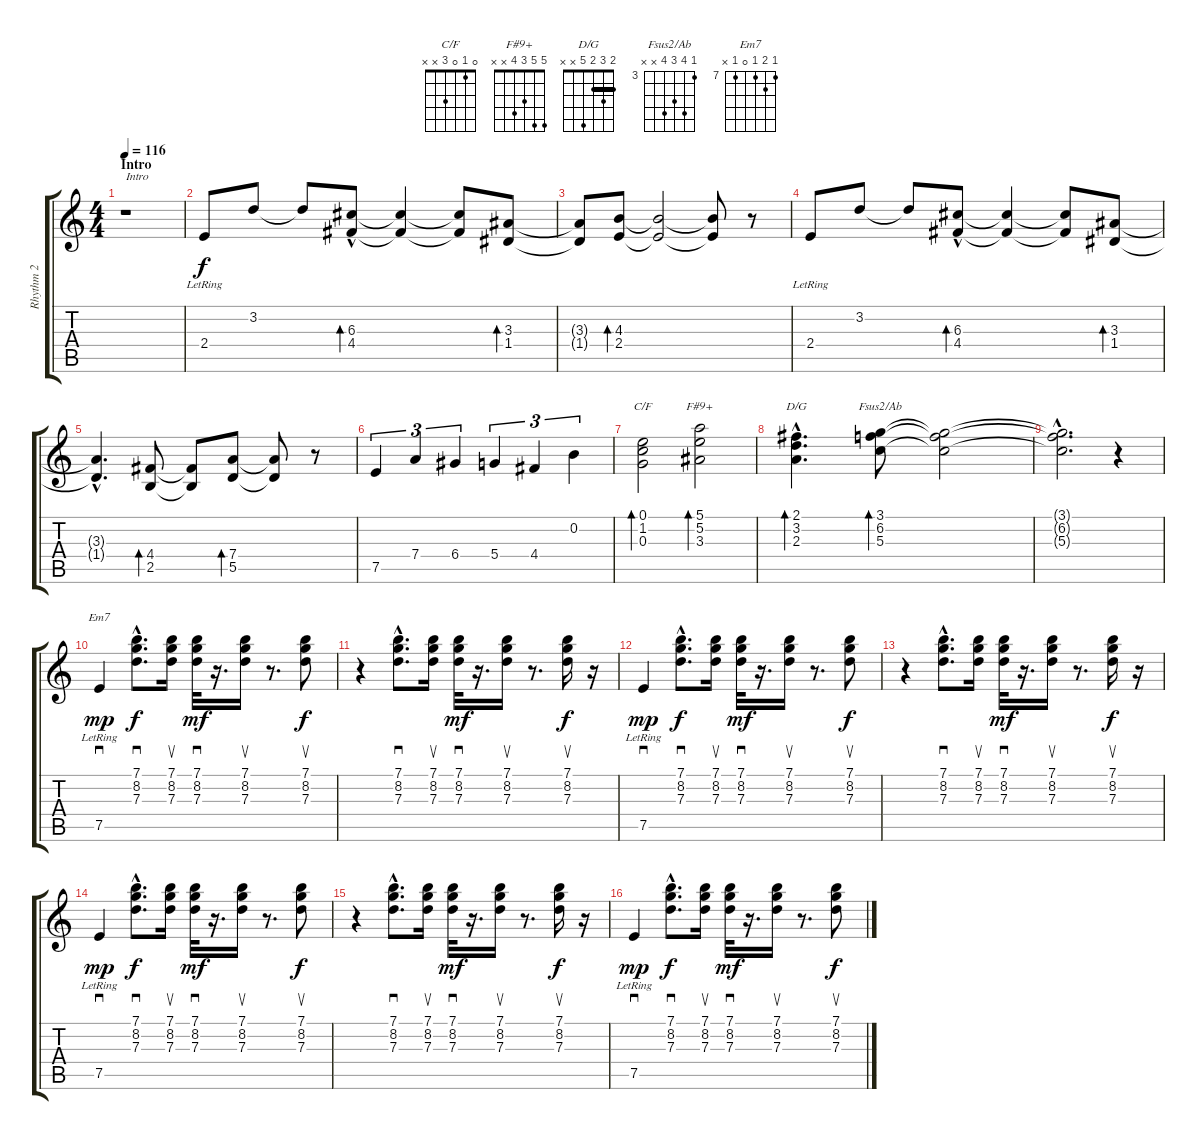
\track ("Rhythm 2" "Rhythm 2") {instrument electricguitarjazz}
\staff {score tabs}
\tuning (E4 B3 G3 D3 A2 E2) {hide}
\chord ("C/F" 0 1 0 3 x x)
\chord ("F#9+" 5 5 3 4 x x)
\chord ("D/G" 2 3 2 5 x x) {barre 2}
\chord ("Fsus2/Ab" 3 6 5 6 x x) {firstfret 3}
\chord ("Em7" 7 8 7 0 7 x) {firstfret 7}
\ts (4 4)
\section ("" "Intro")
\tempo 116
\clef g2
\ks c
r.1{txt "Intro" dy f volume 10 instrument electricguitarjazz} |
2.4{lr}.8 3.2.8 3.2{t}.8 (6.3{hac} 4.4).8{bd 120} (6.3{t} 4.4{t}).4 (6.3{t} 4.4{t}).8 (3.3 1.4).8{bd 120} |
(3.3{t} 1.4{t}).8 (4.3 2.4).8{bd 120} (4.3{t} 2.4{t}).2 (4.3{t} 2.4{t}).8 r.8 |
2.4{lr}.8 3.2.8 3.2{t}.8 (6.3{hac} 4.4).8{bd 120} (6.3{t} 4.4{t}).4 (6.3{t} 4.4{t}).8 (3.3 1.4).8{bd 120} |
(3.3{hac t} 1.4{hac t}).4{d} (4.4 2.5).8{bd 120} (4.4{t} 2.5{t}).8 (7.4 5.5).8{bd 120} (7.4{t} 5.5{t}).8 r.8 |
7.5.4{tu (3 2)} 7.4.4{tu (3 2)} 6.4.4{tu (3 2)} 5.4.4{tu (3 2)} 4.4.4{tu (3 2)} 0.2.4{tu (3 2)} |
(0.1 1.2 0.3).2{bd 120 ch "C/F"} (5.1 5.2 3.3).2{bd 60 ch "F#9+"} |
(2.1{hac} 3.2{hac} 2.3{hac}).4{d bd 60 ch "D/G"} (3.1 6.2 5.3).8{bd 60 ch "Fsus2/Ab"} (3.1{t} 6.2{t} 5.3{t}).2 |
(3.1{hac t} 6.2{hac t} 5.3{hac t}).2{d} r.4 |
7.5{lr}.4{sd ch "Em7" dy mp} (7.1{hac} 8.2{hac} 7.3{hac}).8{d sd dy f} (7.1 8.2 7.3).16{su} (7.1 8.2 7.3).32{sd dy mf} r.16{d} (7.1 8.2 7.3).16{su} r.8{d} (7.1 8.2 7.3).8{su dy f} |
r.4 (7.1{hac} 8.2{hac} 7.3{hac}).8{d sd} (7.1 8.2 7.3).16{su} (7.1 8.2 7.3).32{sd dy mf} r.16{d} (7.1 8.2 7.3).16{su} r.8{d} (7.1 8.2 7.3).16{su dy f} r.16 |
7.5{lr}.4{sd dy mp} (7.1{hac} 8.2{hac} 7.3{hac}).8{d sd dy f} (7.1 8.2 7.3).16{su} (7.1 8.2 7.3).32{sd dy mf} r.16{d} (7.1 8.2 7.3).16{su} r.8{d} (7.1 8.2 7.3).8{su dy f} |
r.4 (7.1{hac} 8.2{hac} 7.3{hac}).8{d sd} (7.1 8.2 7.3).16{su} (7.1 8.2 7.3).32{sd dy mf} r.16{d} (7.1 8.2 7.3).16{su} r.8{d} (7.1 8.2 7.3).16{su dy f} r.16 |
7.5{lr}.4{sd dy mp} (7.1{hac} 8.2{hac} 7.3{hac}).8{d sd dy f} (7.1 8.2 7.3).16{su} (7.1 8.2 7.3).32{sd dy mf} r.16{d} (7.1 8.2 7.3).16{su} r.8{d} (7.1 8.2 7.3).8{su dy f} |
r.4 (7.1{hac} 8.2{hac} 7.3{hac}).8{d sd} (7.1 8.2 7.3).16{su} (7.1 8.2 7.3).32{sd dy mf} r.16{d} (7.1 8.2 7.3).16{su} r.8{d} (7.1 8.2 7.3).16{su dy f} r.16 |
7.5{lr}.4{sd dy mp} (7.1{hac} 8.2{hac} 7.3{hac}).8{d sd dy f} (7.1 8.2 7.3).16{su} (7.1 8.2 7.3).32{sd dy mf} r.16{d} (7.1 8.2 7.3).16{su} r.8{d} (7.1 8.2 7.3).8{su dy f}
